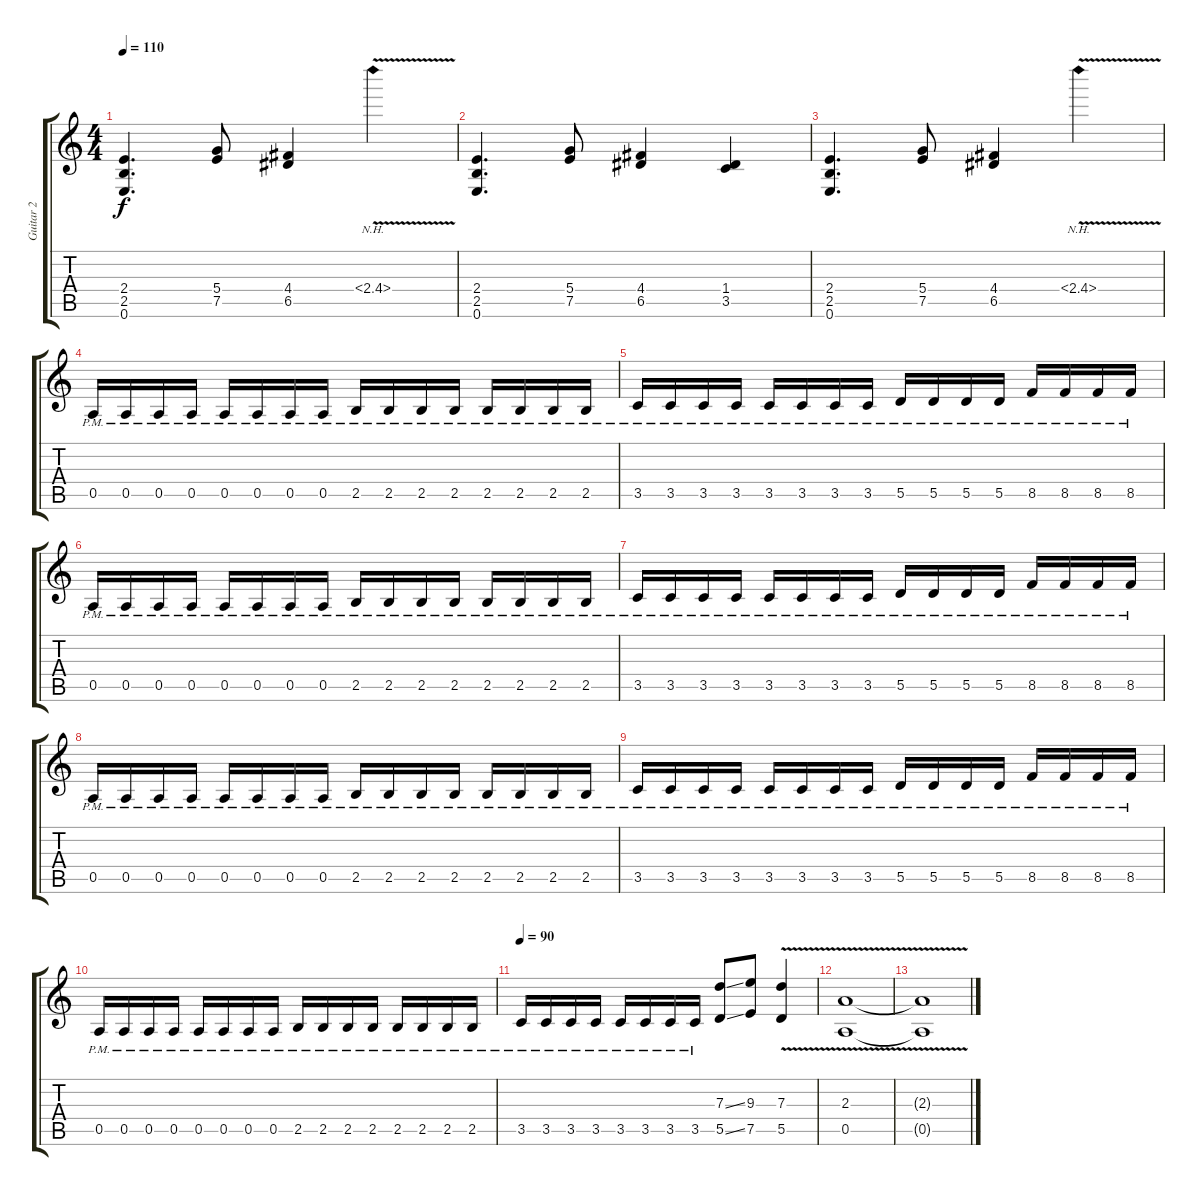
\track ("Guitar 2" "Guitar 2") {instrument distortionguitar}
\staff {score tabs}
\tuning (E4 B3 G3 D3 A2 E2) {hide}
\ts (4 4)
\tempo 110
\clef g2
\ks c
(2.4 2.5 0.6).4{d dy f} (5.4 7.5).8 (4.4 6.5).4 2.4{nh v}.4 |
(2.4 2.5 0.6).4{d} (5.4 7.5).8 (4.4 6.5).4 (1.4 3.5).4 |
(2.4 2.5 0.6).4{d} (5.4 7.5).8 (4.4 6.5).4 2.4{nh v}.4 |
0.5{pm}.16 0.5{pm}.16 0.5{pm}.16 0.5{pm}.16 0.5{pm}.16 0.5{pm}.16 0.5{pm}.16 0.5{pm}.16 2.5{pm}.16 2.5{pm}.16 2.5{pm}.16 2.5{pm}.16 2.5{pm}.16 2.5{pm}.16 2.5{pm}.16 2.5{pm}.16 |
3.5{pm}.16 3.5{pm}.16 3.5{pm}.16 3.5{pm}.16 3.5{pm}.16 3.5{pm}.16 3.5{pm}.16 3.5{pm}.16 5.5{pm}.16 5.5{pm}.16 5.5{pm}.16 5.5{pm}.16 8.5{pm}.16 8.5{pm}.16 8.5{pm}.16 8.5{pm}.16 |
0.5{pm}.16 0.5{pm}.16 0.5{pm}.16 0.5{pm}.16 0.5{pm}.16 0.5{pm}.16 0.5{pm}.16 0.5{pm}.16 2.5{pm}.16 2.5{pm}.16 2.5{pm}.16 2.5{pm}.16 2.5{pm}.16 2.5{pm}.16 2.5{pm}.16 2.5{pm}.16 |
3.5{pm}.16 3.5{pm}.16 3.5{pm}.16 3.5{pm}.16 3.5{pm}.16 3.5{pm}.16 3.5{pm}.16 3.5{pm}.16 5.5{pm}.16 5.5{pm}.16 5.5{pm}.16 5.5{pm}.16 8.5{pm}.16 8.5{pm}.16 8.5{pm}.16 8.5{pm}.16 |
0.5{pm}.16 0.5{pm}.16 0.5{pm}.16 0.5{pm}.16 0.5{pm}.16 0.5{pm}.16 0.5{pm}.16 0.5{pm}.16 2.5{pm}.16 2.5{pm}.16 2.5{pm}.16 2.5{pm}.16 2.5{pm}.16 2.5{pm}.16 2.5{pm}.16 2.5{pm}.16 |
3.5{pm}.16 3.5{pm}.16 3.5{pm}.16 3.5{pm}.16 3.5{pm}.16 3.5{pm}.16 3.5{pm}.16 3.5{pm}.16 5.5{pm}.16 5.5{pm}.16 5.5{pm}.16 5.5{pm}.16 8.5{pm}.16 8.5{pm}.16 8.5{pm}.16 8.5{pm}.16 |
0.5{pm}.16 0.5{pm}.16 0.5{pm}.16 0.5{pm}.16 0.5{pm}.16 0.5{pm}.16 0.5{pm}.16 0.5{pm}.16 2.5{pm}.16 2.5{pm}.16 2.5{pm}.16 2.5{pm}.16 2.5{pm}.16 2.5{pm}.16 2.5{pm}.16 2.5{pm}.16 |
\tempo 90
3.5{pm}.16 3.5{pm}.16 3.5{pm}.16 3.5{pm}.16 3.5{pm}.16 3.5{pm}.16 3.5{pm}.16 3.5{pm}.16 (7.3{ss} 5.5{ss}).8 (9.3 7.5).8 (7.3{v} 5.5).4 |
(2.3{v} 0.5{v}).1 |
(2.3{t} 0.5{t}).1
